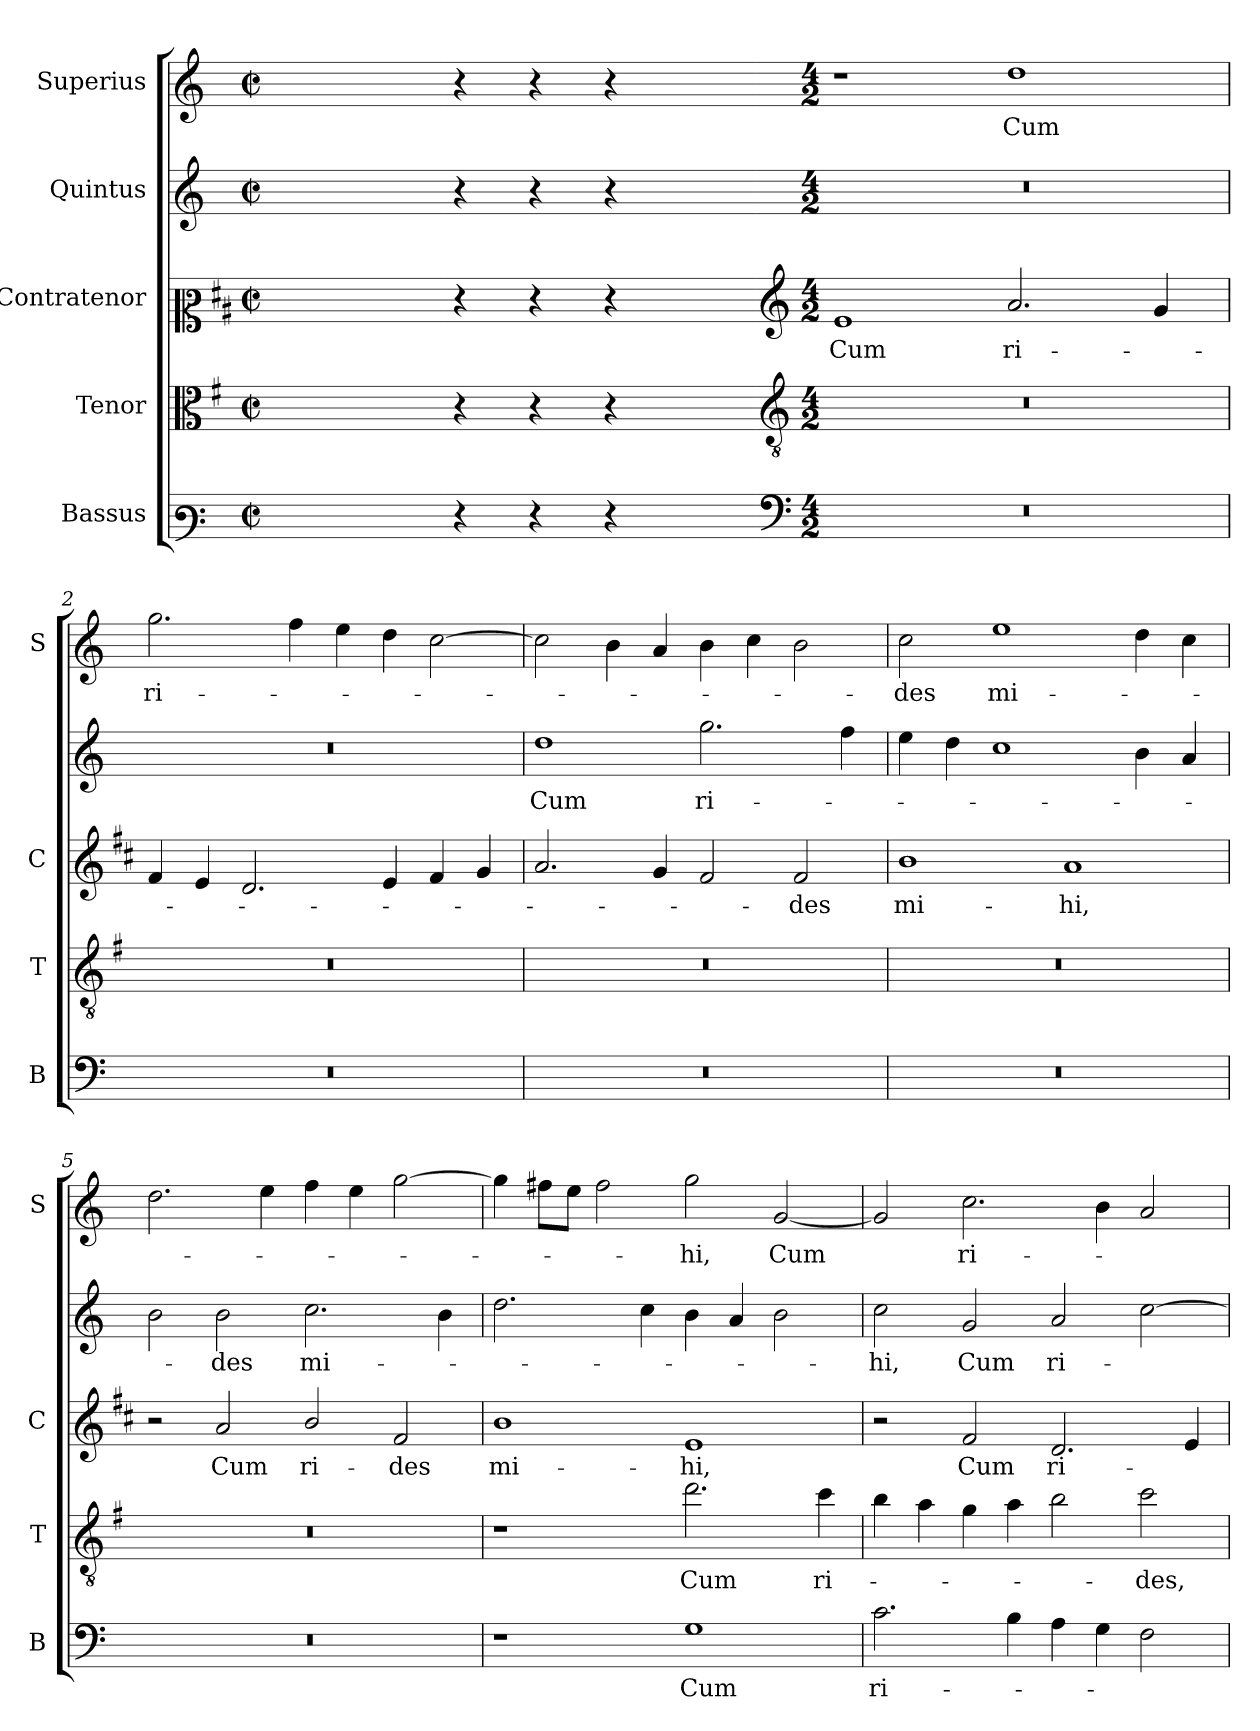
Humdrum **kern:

**kern	**text	**kern	**text	**kern	**text	**kern	**text	**kern	**text
*part5	*part5	*part4	*part4	*part3	*part3	*part2	*part2	*part1	*part1
*staff5	*staff5	*staff4	*staff4	*staff3	*staff3	*staff2	*staff2	*staff1	*staff1
*I"Bassus	*	*I"Tenor	*	*I"Contratenor	*	*I"Quintus	*	*I"Superius	*
*I'B	*	*I'T	*	*I'C	*	*	*	*I'S	*
*clefF3	*	*clefC3	*	*clefC2	*	*clefG2	*	*clefG2	*
*	*	*ITrd4c7	*	*ITrd1c2	*	*	*	*	*
*k[]	*	*k[]	*	*k[]	*	*k[]	*	*k[]	*
*C:	*	*C:	*	*C:	*	*C:	*	*C:	*
*M2/2	*	*M2/2	*	*M2/2	*	*M2/2	*	*M2/2	*
*met(c|)	*	*met(c|)	*	*met(c|)	*	*met(c|)	*	*met(c|)	*
=	=	=	=	=	=	=	=	=	=
1ryy	.	1ryy	.	1ryy	.	1ryy	.	1ryy	.
=1X-	=1X-	=1X-	=1X-	=1X-	=1X-	=1X-	=1X-	=1X-	=1X-
4r	.	4r	.	4r	.	4r	.	4r	.
4r	.	4r	.	4r	.	4r	.	4r	.
4r	.	4r	.	4r	.	4r	.	4r	.
4ryy	.	4ryy	.	4ryy	.	4ryy	.	4ryy	.
=1-	=1-	=1-	=1-	=1-	=1-	=1-	=1-	=1-	=1-
*clefF4	*	*clefGv2	*	*clefG2	*	*	*	*	*
*M4/2	*	*M4/2	*	*M4/2	*	*M4/2	*	*M4/2	*
!	!	!	!	!	!LO:LY:b	!	!	!	!
0r	.	0r	.	1d	Cum	0r	.	1r	.
!	!	!	!	!	!LO:LY:b	!	!	!	!LO:LY:b
.	.	.	.	2.g/	ri-	.	.	1dd	Cum
.	.	.	.	4f/	.	.	.	.	.
=2	=2	=2	=2	=2	=2	=2	=2	=2	=2
!	!	!	!	!	!	!	!	!	!LO:LY:b
0r	.	0r	.	4e/	.	0r	.	2.gg\	ri-
.	.	.	.	4d/	.	.	.	.	.
.	.	.	.	2.c/	.	.	.	.	.
.	.	.	.	.	.	.	.	4ff\	.
.	.	.	.	.	.	.	.	4ee\	.
.	.	.	.	4d/	.	.	.	4dd\	.
.	.	.	.	4e/	.	.	.	[2cc\	.
.	.	.	.	4f/	.	.	.	.	.
=3	=3	=3	=3	=3	=3	=3	=3	=3	=3
!	!	!	!	!	!	!	!LO:LY:b	!	!
0r	.	0r	.	2.g/	.	1dd	Cum	2cc\]	.
.	.	.	.	.	.	.	.	4b\	.
.	.	.	.	4f/	.	.	.	4a/	.
!	!	!	!	!	!	!	!LO:LY:b	!	!
.	.	.	.	2e/	.	2.gg\	ri-	4b\	.
.	.	.	.	.	.	.	.	4cc\	.
!	!	!	!	!	!LO:LY:b	!	!	!	!
.	.	.	.	2e/	-des	.	.	2b\	.
.	.	.	.	.	.	4ff\	.	.	.
=4	=4	=4	=4	=4	=4	=4	=4	=4	=4
!	!	!	!	!	!LO:LY:b	!	!	!	!LO:LY:b
0r	.	0r	.	1a	mi-	4ee\	.	2cc\	-des
.	.	.	.	.	.	4dd\	.	.	.
!	!	!	!	!	!	!	!	!	!LO:LY:b
.	.	.	.	.	.	1cc	.	1ee	mi-
!	!	!	!	!	!LO:LY:b	!	!	!	!
.	.	.	.	1g	-hi,	.	.	.	.
.	.	.	.	.	.	4b\	.	4dd\	.
.	.	.	.	.	.	4a/	.	4cc\	.
=5	=5	=5	=5	=5	=5	=5	=5	=5	=5
0r	.	0r	.	2r	.	2b\	.	2.dd\	.
!	!	!	!	!	!LO:LY:b	!	!LO:LY:b	!	!
.	.	.	.	2g/	Cum	2b\	-des	.	.
.	.	.	.	.	.	.	.	4ee\	.
!	!	!	!	!	!LO:LY:b	!	!LO:LY:b	!	!
.	.	.	.	2a/	ri-	2.cc\	mi-	4ff\	.
.	.	.	.	.	.	.	.	4ee\	.
!	!	!	!	!	!LO:LY:b	!	!	!	!
.	.	.	.	2e/	-des	.	.	[2gg\	.
.	.	.	.	.	.	4b\	.	.	.
!!LO:LB:g=z
=6	=6	=6	=6	=6	=6	=6	=6	=6	=6
!	!	!	!	!	!LO:LY:b	!	!	!	!
1r	.	1r	.	1a	mi-	2.dd\	.	4gg\]	.
.	.	.	.	.	.	.	.	8ff#X\L	.
.	.	.	.	.	.	.	.	8ee\J	.
.	.	.	.	.	.	.	.	2ff#\	.
.	.	.	.	.	.	4cc\	.	.	.
!	!LO:LY:b	!	!LO:LY:b	!	!LO:LY:b	!	!	!	!LO:LY:b
1G	Cum	2.g\	Cum	1d	-hi,	4b\	.	2gg\	-hi,
.	.	.	.	.	.	4a/	.	.	.
!	!	!	!	!	!	!	!	!	!LO:LY:b
.	.	.	.	.	.	2b\	.	[2g/	Cum
!	!	!	!LO:LY:b	!	!	!	!	!	!
.	.	4f\	ri-	.	.	.	.	.	.
=7	=7	=7	=7	=7	=7	=7	=7	=7	=7
!	!LO:LY:b	!	!	!	!	!	!LO:LY:b	!	!
2.c\	ri-	4e\	.	2r	.	2cc\	-hi,	2g/]	.
.	.	4d\	.	.	.	.	.	.	.
!	!	!	!	!	!LO:LY:b	!	!LO:LY:b	!	!LO:LY:b
.	.	4c\	.	2e/	Cum	2g/	Cum	2.cc\	ri-
4B\	.	4d\	.	.	.	.	.	.	.
!	!	!	!	!	!LO:LY:b	!	!LO:LY:b	!	!
4A\	.	2e\	.	2.c/	ri-	2a/	ri-	.	.
4G\	.	.	.	.	.	.	.	4b\	.
!	!	!	!LO:LY:b	!	!	!	!	!	!
2F\	.	2f\	-des,	.	.	[2cc\	.	2a/	.
.	.	.	.	4d/	.	.	.	.	.
=	=	=	=	=	=	=	=	=	=
*-	*-	*-	*-	*-	*-	*-	*-	*-	*-
